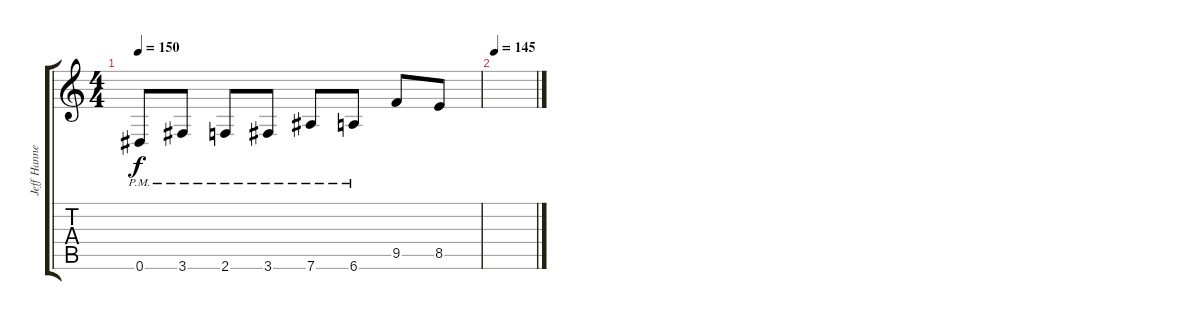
\track ("Jeff Hanneman" "Jeff Hanne") {instrument distortionguitar}
\staff {score tabs}
\tuning (Eb4 Bb3 Gb3 Db3 Ab2 Eb2) {hide}
\ts (4 4)
\tempo 150
\clef g2
\ks c
0.6{pm}.8{dy f} 3.6{pm}.8 2.6{pm}.8 3.6{pm}.8 7.6{pm}.8 6.6{pm}.8 9.5.8 8.5.8 |
\tempo 145
